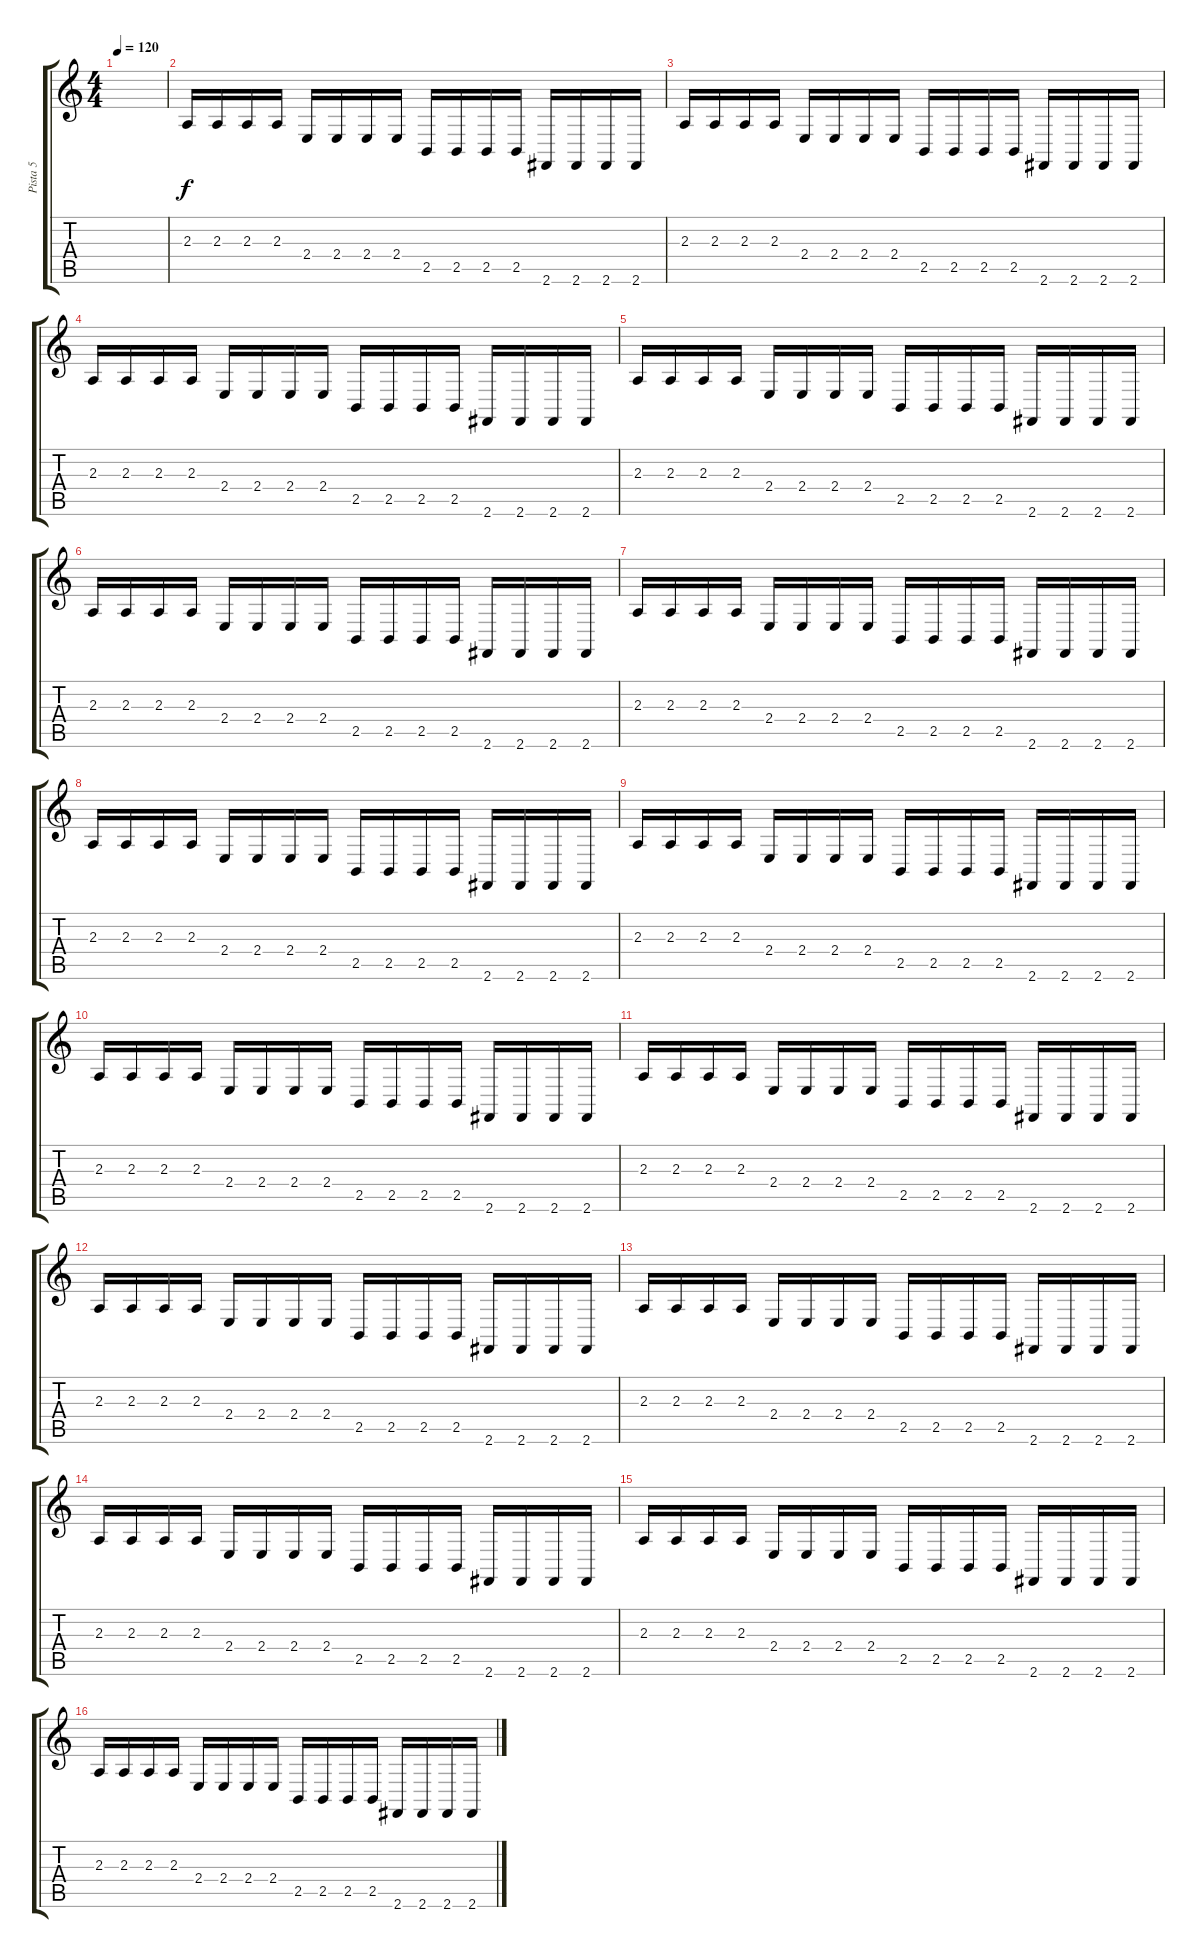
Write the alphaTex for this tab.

\track ("Pista 5" "Pista 5") {instrument harmonica}
\staff {score tabs}
\tuning (E4 B3 G3 D3 A2 E2) {hide}
\ts (4 4)
\tempo 120
\clef g2
\ks c
|
2.3.16 2.3.16 2.3.16 2.3.16 2.4.16 2.4.16 2.4.16 2.4.16 2.5.16 2.5.16 2.5.16 2.5.16 2.6.16 2.6.16 2.6.16 2.6.16 |
2.3.16 2.3.16 2.3.16 2.3.16 2.4.16 2.4.16 2.4.16 2.4.16 2.5.16 2.5.16 2.5.16 2.5.16 2.6.16 2.6.16 2.6.16 2.6.16 |
2.3.16 2.3.16 2.3.16 2.3.16 2.4.16 2.4.16 2.4.16 2.4.16 2.5.16 2.5.16 2.5.16 2.5.16 2.6.16 2.6.16 2.6.16 2.6.16 |
2.3.16 2.3.16 2.3.16 2.3.16 2.4.16 2.4.16 2.4.16 2.4.16 2.5.16 2.5.16 2.5.16 2.5.16 2.6.16 2.6.16 2.6.16 2.6.16 |
2.3.16 2.3.16 2.3.16 2.3.16 2.4.16 2.4.16 2.4.16 2.4.16 2.5.16 2.5.16 2.5.16 2.5.16 2.6.16 2.6.16 2.6.16 2.6.16 |
2.3.16 2.3.16 2.3.16 2.3.16 2.4.16 2.4.16 2.4.16 2.4.16 2.5.16 2.5.16 2.5.16 2.5.16 2.6.16 2.6.16 2.6.16 2.6.16 |
2.3.16 2.3.16 2.3.16 2.3.16 2.4.16 2.4.16 2.4.16 2.4.16 2.5.16 2.5.16 2.5.16 2.5.16 2.6.16 2.6.16 2.6.16 2.6.16 |
2.3.16 2.3.16 2.3.16 2.3.16 2.4.16 2.4.16 2.4.16 2.4.16 2.5.16 2.5.16 2.5.16 2.5.16 2.6.16 2.6.16 2.6.16 2.6.16 |
2.3.16 2.3.16 2.3.16 2.3.16 2.4.16 2.4.16 2.4.16 2.4.16 2.5.16 2.5.16 2.5.16 2.5.16 2.6.16 2.6.16 2.6.16 2.6.16 |
2.3.16 2.3.16 2.3.16 2.3.16 2.4.16 2.4.16 2.4.16 2.4.16 2.5.16 2.5.16 2.5.16 2.5.16 2.6.16 2.6.16 2.6.16 2.6.16 |
2.3.16 2.3.16 2.3.16 2.3.16 2.4.16 2.4.16 2.4.16 2.4.16 2.5.16 2.5.16 2.5.16 2.5.16 2.6.16 2.6.16 2.6.16 2.6.16 |
2.3.16 2.3.16 2.3.16 2.3.16 2.4.16 2.4.16 2.4.16 2.4.16 2.5.16 2.5.16 2.5.16 2.5.16 2.6.16 2.6.16 2.6.16 2.6.16 |
2.3.16 2.3.16 2.3.16 2.3.16 2.4.16 2.4.16 2.4.16 2.4.16 2.5.16 2.5.16 2.5.16 2.5.16 2.6.16 2.6.16 2.6.16 2.6.16 |
2.3.16 2.3.16 2.3.16 2.3.16 2.4.16 2.4.16 2.4.16 2.4.16 2.5.16 2.5.16 2.5.16 2.5.16 2.6.16 2.6.16 2.6.16 2.6.16 |
2.3.16 2.3.16 2.3.16 2.3.16 2.4.16 2.4.16 2.4.16 2.4.16 2.5.16 2.5.16 2.5.16 2.5.16 2.6.16 2.6.16 2.6.16 2.6.16
